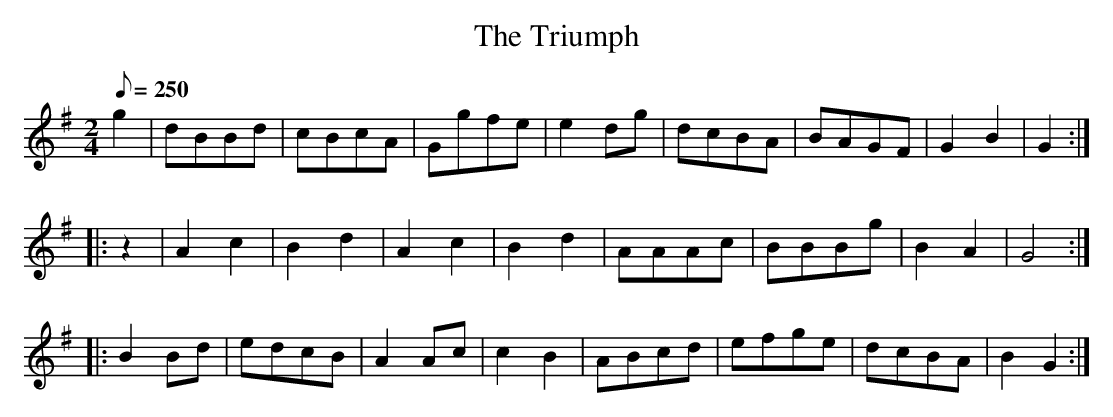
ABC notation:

X:1
T:The Triumph
M:2/4
L:1/8
Q:250
K:G
g2|dBBd|cBcA|Ggfe|e2dg|dcBA|BAGF|G2B2|G2:|!
|:z2|A2c2|B2d2|A2c2|B2d2|AAAc|BBBg|B2A2|G4:|!
|:B2Bd|edcB|A2Ac|c2B2|ABcd|efge|dcBA|B2G2:|]
